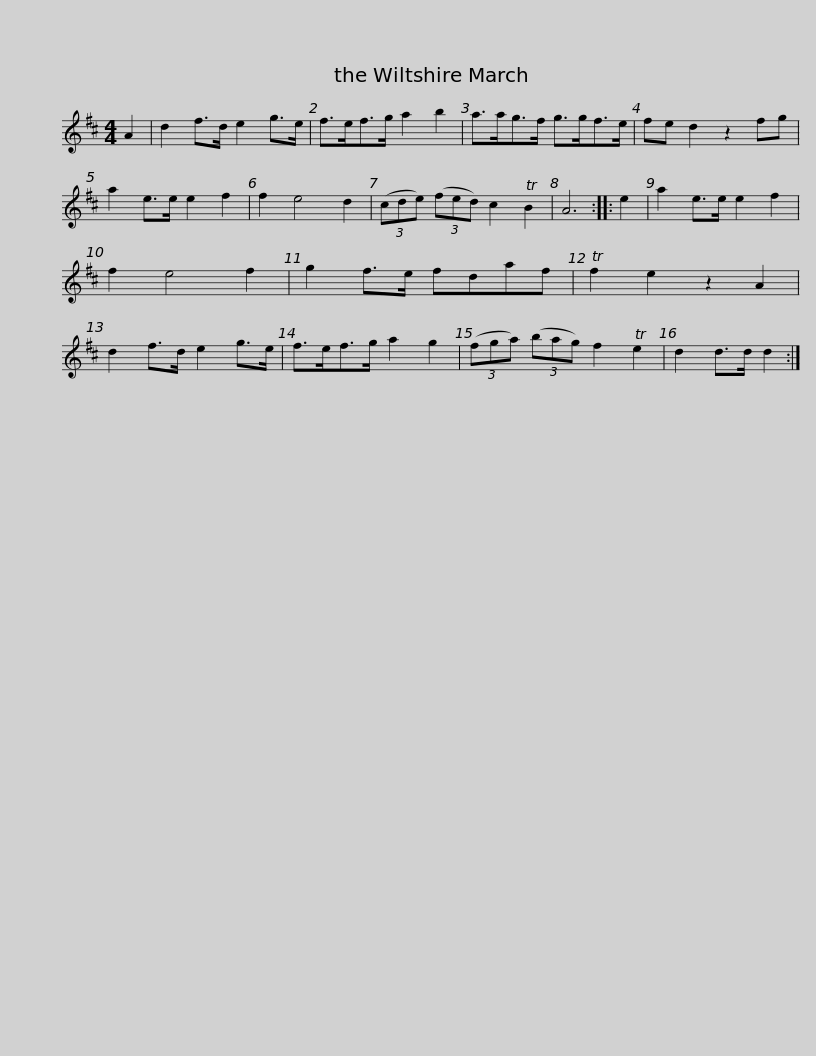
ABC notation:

X:1
L:1/8
M:4/4
I:linebreak $
K:D
V:1 treble
V:1
 A2 | d2 f>d e2 g>e | f>ef>g a2 b2 | a>ag>f g>gf>e | fe d2 z2 fg | %5
 a2 e>e e2 f2 | f2 e4 d2 |$ (3(cde) (3(fed) c2 TB2 | A6 :: e2 | %10
 a2 e>e e2 f2 | f2 e4 f2 | g2 f>e fdaf | Tf2 e2 z2 A2 | d2 f>d e2 g>e |$ %15
 f>ef>g a2 g2 | (3(fga) (3(bag) f2 Te2 | d2 d>d d2 :| %18
